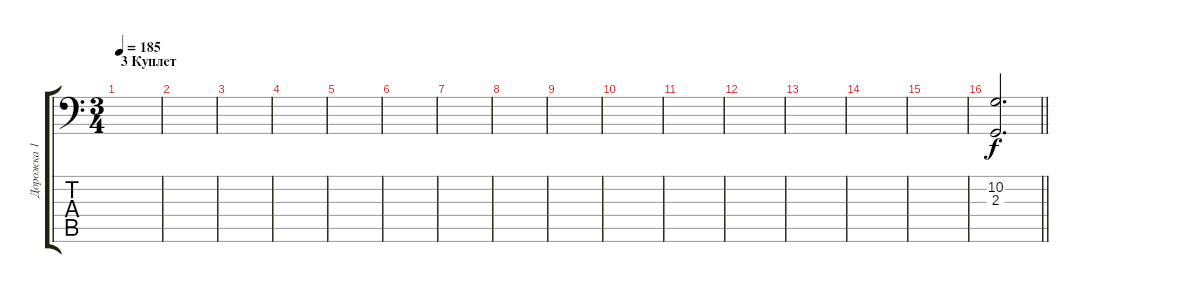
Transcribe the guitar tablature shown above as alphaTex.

\track ("Дорожка 1" "Дорожка 1") {instrument pad4choir}
\staff {score tabs}
\tuning (D3 A2 F2 C2 G1 C1) {hide}
\ts (3 4)
\section ("" "3 Куплет")
\tempo 185
\clef f4
\ks c
|
|
|
|
|
|
|
|
|
|
|
|
|
|
|
\barLineRight lightlight
(10.2 2.3).2{d volume 12 instrument stringensemble1}
